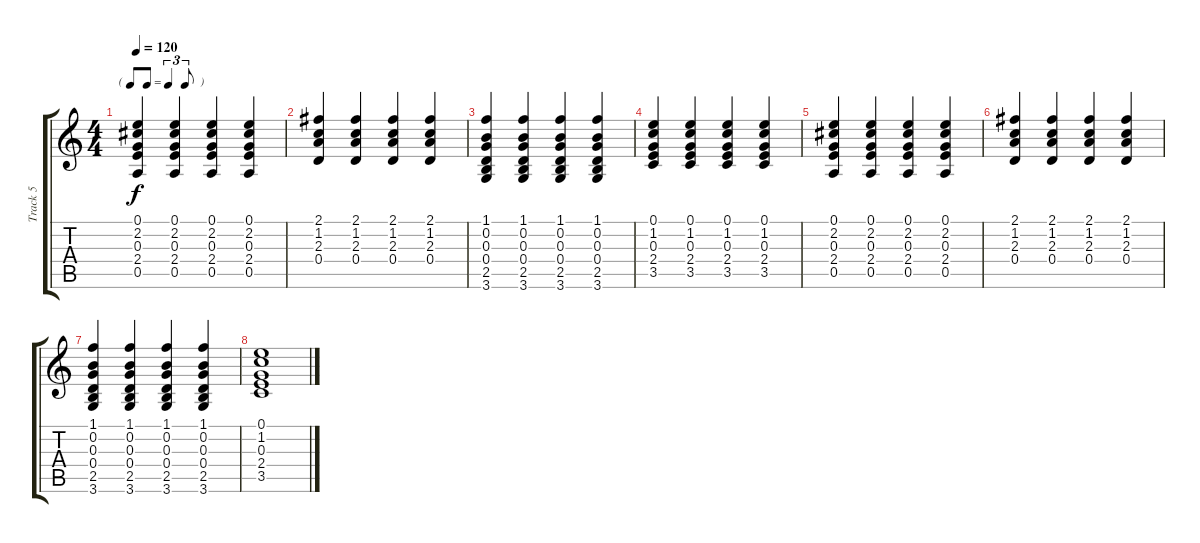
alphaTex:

\track ("Track 5" "Track 5") {instrument acousticguitarsteel}
\staff {score tabs}
\tuning (E4 B3 G3 D3 A2 E2) {hide}
\ts (4 4)
\tf triplet8th
\tempo 120
\clef g2
\ks c
(0.1 2.2 0.3 2.4 0.5).4{dy f} (0.1 2.2 0.3 2.4 0.5).4 (0.1 2.2 0.3 2.4 0.5).4 (0.1 2.2 0.3 2.4 0.5).4 |
(2.1 1.2 2.3 0.4).4 (2.1 1.2 2.3 0.4).4 (2.1 1.2 2.3 0.4).4 (2.1 1.2 2.3 0.4).4 |
(1.1 0.2 0.3 0.4 2.5 3.6).4 (1.1 0.2 0.3 0.4 2.5 3.6).4 (1.1 0.2 0.3 0.4 2.5 3.6).4 (1.1 0.2 0.3 0.4 2.5 3.6).4 |
(0.1 1.2 0.3 2.4 3.5).4 (0.1 1.2 0.3 2.4 3.5).4 (0.1 1.2 0.3 2.4 3.5).4 (0.1 1.2 0.3 2.4 3.5).4 |
(0.1 2.2 0.3 2.4 0.5).4 (0.1 2.2 0.3 2.4 0.5).4 (0.1 2.2 0.3 2.4 0.5).4 (0.1 2.2 0.3 2.4 0.5).4 |
(2.1 1.2 2.3 0.4).4 (2.1 1.2 2.3 0.4).4 (2.1 1.2 2.3 0.4).4 (2.1 1.2 2.3 0.4).4 |
(1.1 0.2 0.3 0.4 2.5 3.6).4 (1.1 0.2 0.3 0.4 2.5 3.6).4 (1.1 0.2 0.3 0.4 2.5 3.6).4 (1.1 0.2 0.3 0.4 2.5 3.6).4 |
(0.1 1.2 0.3 2.4 3.5).1
